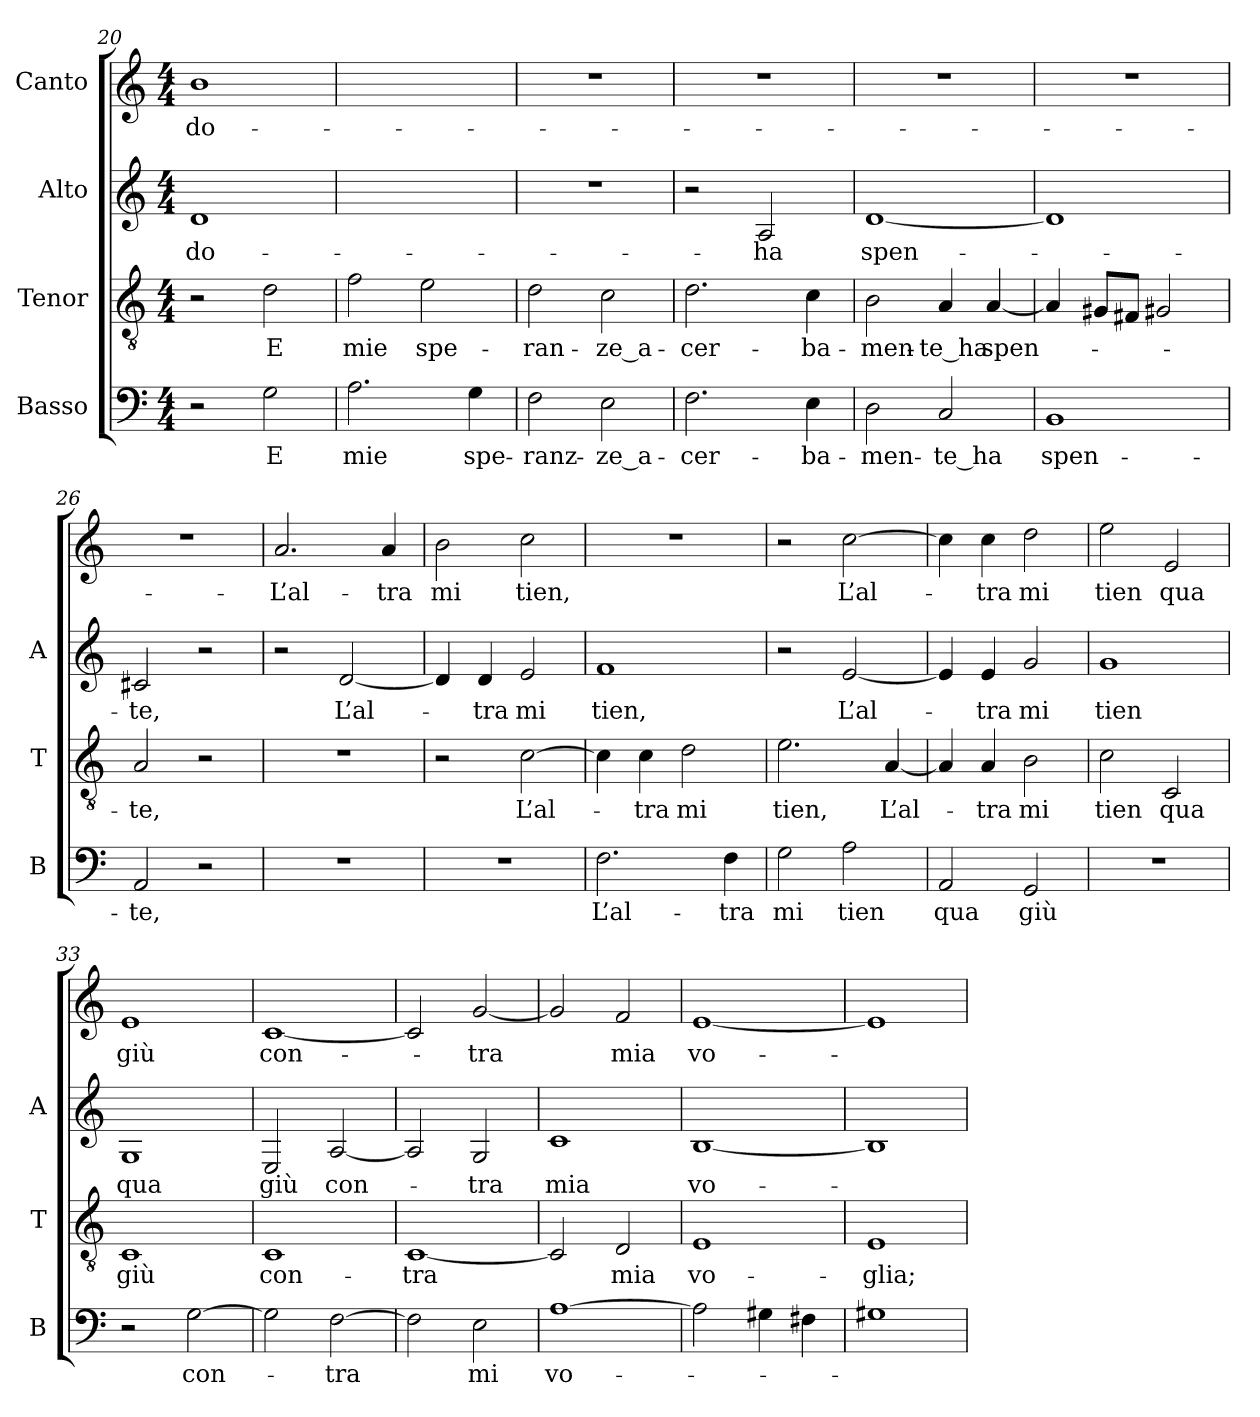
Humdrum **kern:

**kern	**text	**kern	**text	**kern	**text	**kern	**text
*part4	*part4	*part3	*part3	*part2	*part2	*part1	*part1
*staff4	*staff4	*staff3	*staff3	*staff2	*staff2	*staff1	*staff1
*I"Basso	*	*I"Tenor	*	*I"Alto	*	*I"Canto	*
*I'B	*	*I'T	*	*I'A	*	*	*
*clefF4	*	*clefGv2	*	*clefG2	*	*clefG2	*
*k[]	*	*k[]	*	*k[]	*	*k[]	*
*C:	*	*C:	*	*C:	*	*C:	*
*M4/4	*	*M4/4	*	*M4/4	*	*M4/4	*
=20	=20	=20	=20	=20	=20	=20	=20
2r	.	2r	.	1d	do-	1b	do-
2G	-E	2d	-E	.	.	.	.
=21	=21	=21	=21	=21	=21	=21	=21
2.A	-mie	2f	-mie	1ryy	.	1ryy	.
.	.	2e	spe-	.	.	.	.
4G	spe-	.	.	.	.	.	.
=22	=22	=22	=22	=22	=22	=22	=22
2F	ranz-	2d	ran-	1r	.	1r	.
2E	ze_a-	2c	ze_a-	.	.	.	.
=23	=23	=23	=23	=23	=23	=23	=23
2.F	cer-	2.d	cer-	2r	.	1r	.
.	.	.	.	2A	-ha	.	.
4E	ba-	4c	ba-	.	.	.	.
=24	=24	=24	=24	=24	=24	=24	=24
2D	men-	2B	men-	[1d	spen-	1r	.
2C	-te_ha	4A	-te_ha	.	.	.	.
.	.	[4A	spen-	.	.	.	.
=25	=25	=25	=25	=25	=25	=25	=25
1BB	spen-	4A]	.	1d]	.	1r	.
.	.	8G#XL	.	.	.	.	.
.	.	8F#XJ	.	.	.	.	.
.	.	2G#X	.	.	.	.	.
=26	=26	=26	=26	=26	=26	=26	=26
2AA	-te,	2A	-te,	2c#X	-te,	1r	.
2r	.	2r	.	2r	.	.	.
=27	=27	=27	=27	=27	=27	=27	=27
1r	.	1r	.	2r	.	2.a	L’al-
.	.	.	.	[2d	L’al-	.	.
.	.	.	.	.	.	4a	-tra
=28	=28	=28	=28	=28	=28	=28	=28
1r	.	2r	.	4d]	.	2b	-mi
.	.	.	.	4d	-tra	.	.
.	.	[2c	L’al-	2e	-mi	2cc	-tien,
=29	=29	=29	=29	=29	=29	=29	=29
2.F	L’al-	4c]	.	1f	-tien,	1r	.
.	.	4c	-tra	.	.	.	.
.	.	2d	-mi	.	.	.	.
4F	-tra	.	.	.	.	.	.
=30	=30	=30	=30	=30	=30	=30	=30
2G	-mi	2.e	-tien,	2r	.	2r	.
2A	-tien	.	.	[2e	L’al-	[2cc	L’al-
.	.	[4A	L’al-	.	.	.	.
=31	=31	=31	=31	=31	=31	=31	=31
2AA	-qua	4A]	.	4e]	.	4cc]	.
.	.	4A	-tra	4e	-tra	4cc	-tra
2GG	-giù	2B	-mi	2g	-mi	2dd	-mi
=32	=32	=32	=32	=32	=32	=32	=32
1r	.	2c	-tien	1g	-tien	2ee	-tien
.	.	2C	-qua	.	.	2e	-qua
=33	=33	=33	=33	=33	=33	=33	=33
2r	.	1C	-giù	1G	-qua	1e	-giù
[2G	con-	.	.	.	.	.	.
=34	=34	=34	=34	=34	=34	=34	=34
2G]	.	1C	con-	2E	-giù	[1c	con-
[2F	-tra	.	.	[2A	con-	.	.
=35	=35	=35	=35	=35	=35	=35	=35
2F]	.	[1C	-tra	2A]	.	2c]	.
2E	-mi	.	.	2G	-tra	[2g	-tra
=36	=36	=36	=36	=36	=36	=36	=36
[1A	vo-	2C]	.	1c	-mia	2g]	.
.	.	2D	-mia	.	.	2f	-mia
=37	=37	=37	=37	=37	=37	=37	=37
2A]	.	1E	vo-	[1B	vo-	[1e	vo-
4G#X	.	.	.	.	.	.	.
4F#X	.	.	.	.	.	.	.
=38	=38	=38	=38	=38	=38	=38	=38
1G#X	.	1E	-glia;	1B]	.	1e]	.
=	=	=	=	=	=	=	=
*-	*-	*-	*-	*-	*-	*-	*-
